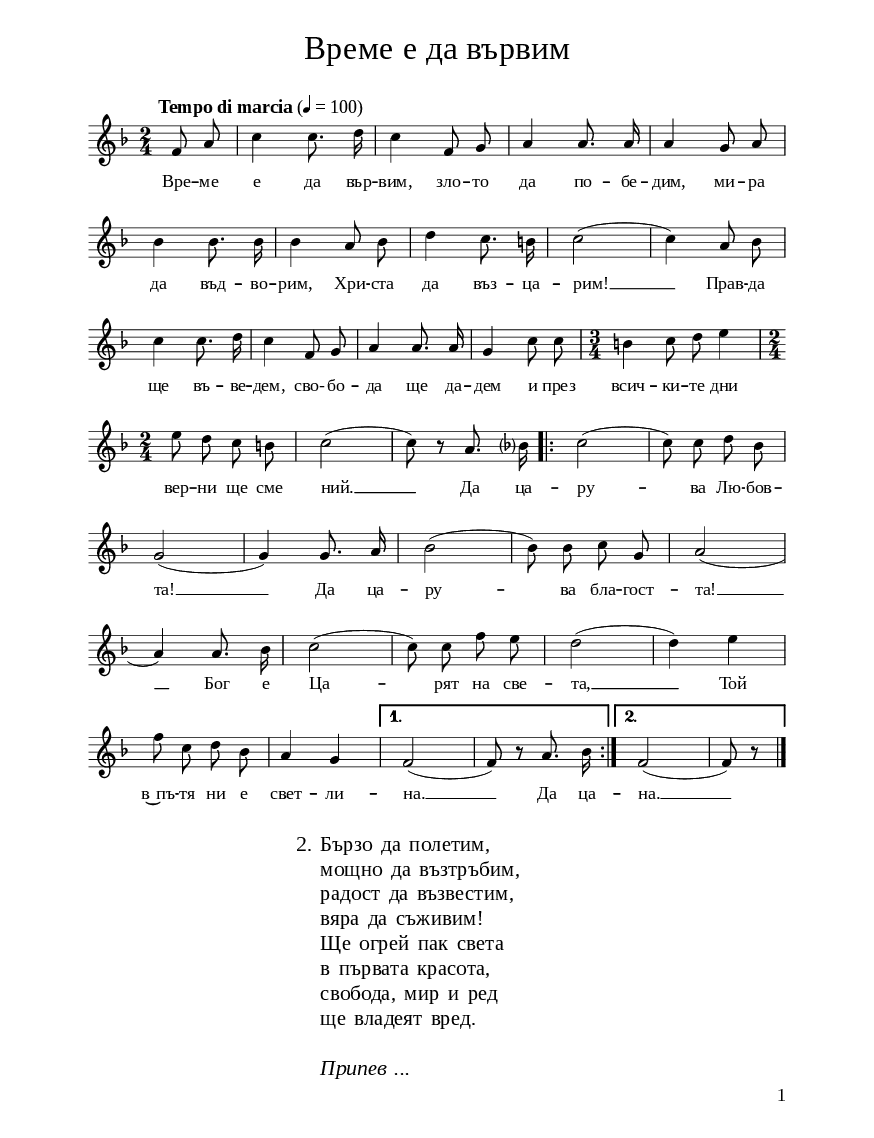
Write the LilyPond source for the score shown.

\version "2.24.2"

% include paper part and global functions
\include "include/globals.ily"

\bookpart {
  \label #'ref042
  \tocItem \markup "Време е да вървим"
  \include "include/bookpart-paper.ily"
  \score {
    \include "include/score-layout.ily"

    \new Voice \absolute  {
      \clef treble
      \key f \major
      \time 2/4
      \tempoFunc "Tempo di marcia" 4 "100"
      \autoBeamOff
      \partial 4

      f'8 a'8 | c''4 c''8. d''16 |  c''4 f'8 g'8 | a'4 a'8. a'16 | a'4 g'8 a'8  \break

      bes'4 bes'8. bes'16 | bes'4 a'8 bes'8 | d''4 c''8. b'16 | c''2 (| c''4) a'8 bes'8 | \break

      c''4 c''8. d''16 | c''4 f'8 g'8 | a'4 a'8. a'16 | g'4 c''8 c''8 | \time 3/4 b'4 c''8 d''8 e''4| \break


      \time 2/4 e''8 d''8 c''8 b'8 | c''2 (| c''8) r8 a'8. bes'?16 | \repeat volta 2 {
        c''2 (| c''8) c''8 d''8 bes'8  |\break

        g'2 (| g'4 ) g'8. a'16| bes'2 ( |  bes'8 ) bes'8 c''8 g'8|   a'2 ( | \break

        a'4 ) a'8. bes'16| c''2 ( | c''8 ) c''8 f''8 e''8 | d''2 (|d''4 ) e''4 \break

        f''8 c''8 d''8 bes'8 | a'4 g'4 |
      } \alternative { { f'2 ( | f'8 ) r8 a'8. bes'16 | } { f'2 (| f' 8 ) r8 \bar "|." \break } }

    }

    \addlyrics {
      Вре -- ме е да вър -- вим, зло -- то да по -- бе -- дим, ми -- ра
      да въд -- во -- рим, Хри -- ста да въз -- ца -- рим! __   Прав -- да
      ще въ -- ве -- дем, "сво-" -- бо -- да ще да -- дем и през всич -- ки -- те
      дни вер -- ни ще сме ний. __  Да ца -- ру -- ва Лю -- бов -- та! __
      Да ца -- ру -- ва бла -- гост -- та! __
      Бог е Ца -- рят на све -- та, __  Той в~пъ -- тя ни е свет -- ли  -- на. __ Да ца -- на. __
    }

    \header {
      title = \titleFunc "Време е да вървим" "Vreme e da vărvim"
    }

    \midi{}

  } % score

  \markup \empty-one

  \markup \fontsize #bgCoupletFontSize {
    \hspace #20
    \override #`(baseline-skip . ,bgCoupletBaselineSkip)
    \column {

      \line { 2. Бързо да полетим, }
      \line {   "   " мощно да възтръбим, }
      \line {   "   " радост да възвестим,  }
      \line {   "   " вяра да съживим! }
      \line {  "   " Ще огрей пак света }
      \line {   "   " в първата красота, }
      \line {   "   " свобода, мир и ред  }
      \line {   "   " ще владеят вред. }
      \line { "   " }
      \line { "   " \italic {Припев ... } }
    }

  } % markup





} % bookpart
